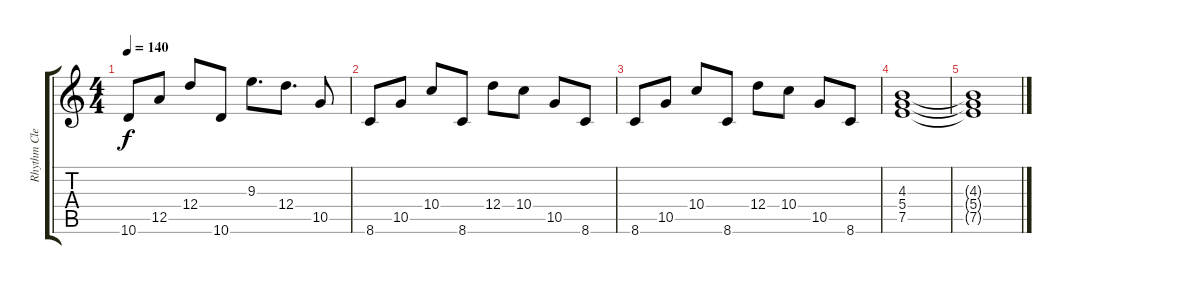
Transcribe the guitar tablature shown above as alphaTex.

\track ("Rhythm Clean" "Rhythm Cle") {instrument acousticguitarnylon}
\staff {score tabs}
\tuning (E4 B3 G3 D3 A2 E2) {hide}
\ts (4 4)
\tempo 140
\clef g2
\ks c
10.6.8{dy f} 12.5.8 12.4.8 10.6.8 9.3.8{d} 12.4.8{d} 10.5.8 |
8.6.8 10.5.8 10.4.8 8.6.8 12.4.8 10.4.8 10.5.8 8.6.8 |
8.6.8 10.5.8 10.4.8 8.6.8 12.4.8 10.4.8 10.5.8 8.6.8 |
(4.3 5.4 7.5).1 |
(4.3{t} 5.4{t} 7.5{t}).1
